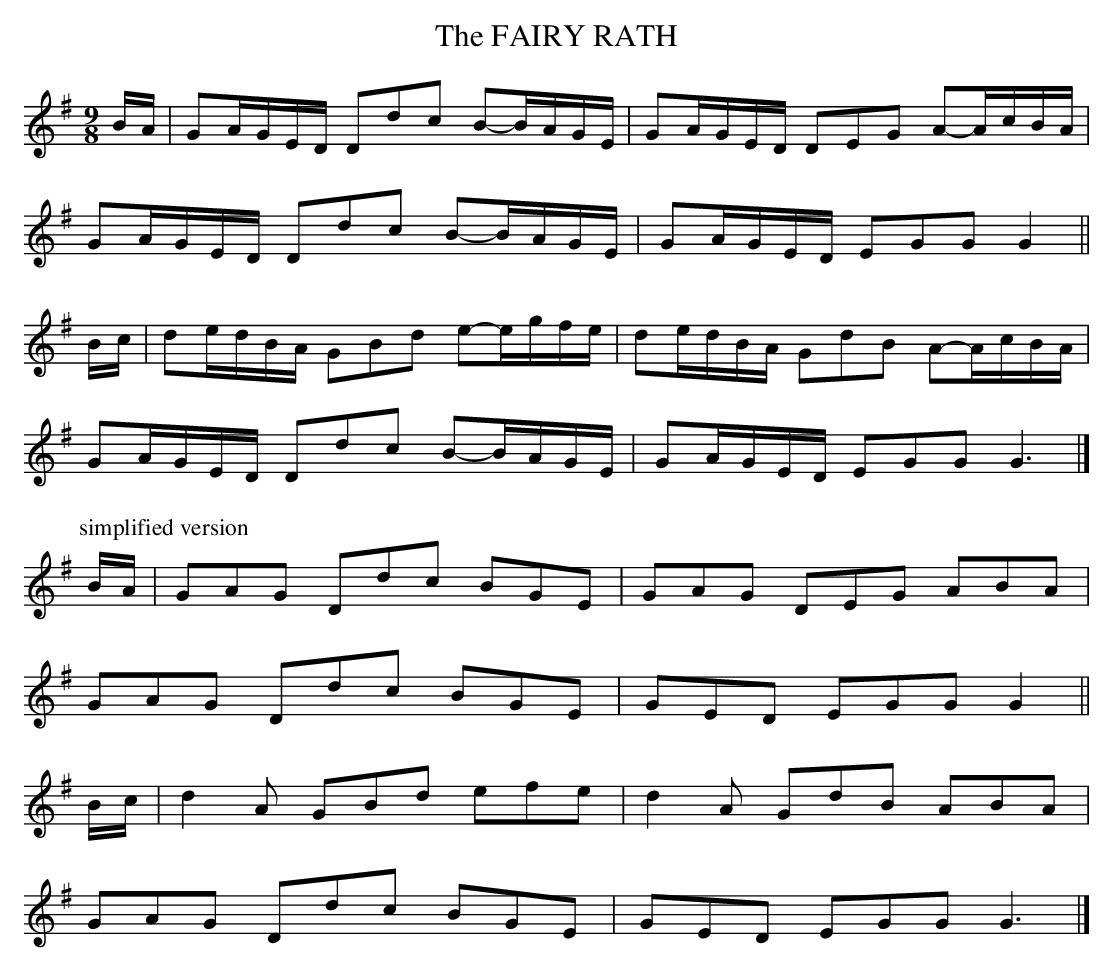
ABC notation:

X:1
T:FAIRY RATH, The
Y:"playful"
M:9/8
L:1/8
K:G
B/A/|GA/G/E/D/ Ddc B-B/A/G/E/|GA/G/E/D/ DEG A-A/c/B/A/|
GA/G/E/D/ Ddc B-B/A/G/E/|GA/G/E/D/ EGG G2||
B/c/|de/d/B/A/ GBd e-e/g/f/e/|de/d/B/A/ GdB A-A/c/B/A/|
GA/G/E/D/ Ddc B-B/A/G/E/|GA/G/E/D/ EGG G3|]
P:simplified version
B/A/|GAG Ddc BGE|GAG DEG ABA|
GAG Ddc BGE|GED EGG G2||
B/c/|d2A GBd efe|d2A GdB ABA|
GAG Ddc BGE|GED EGG G3|]
